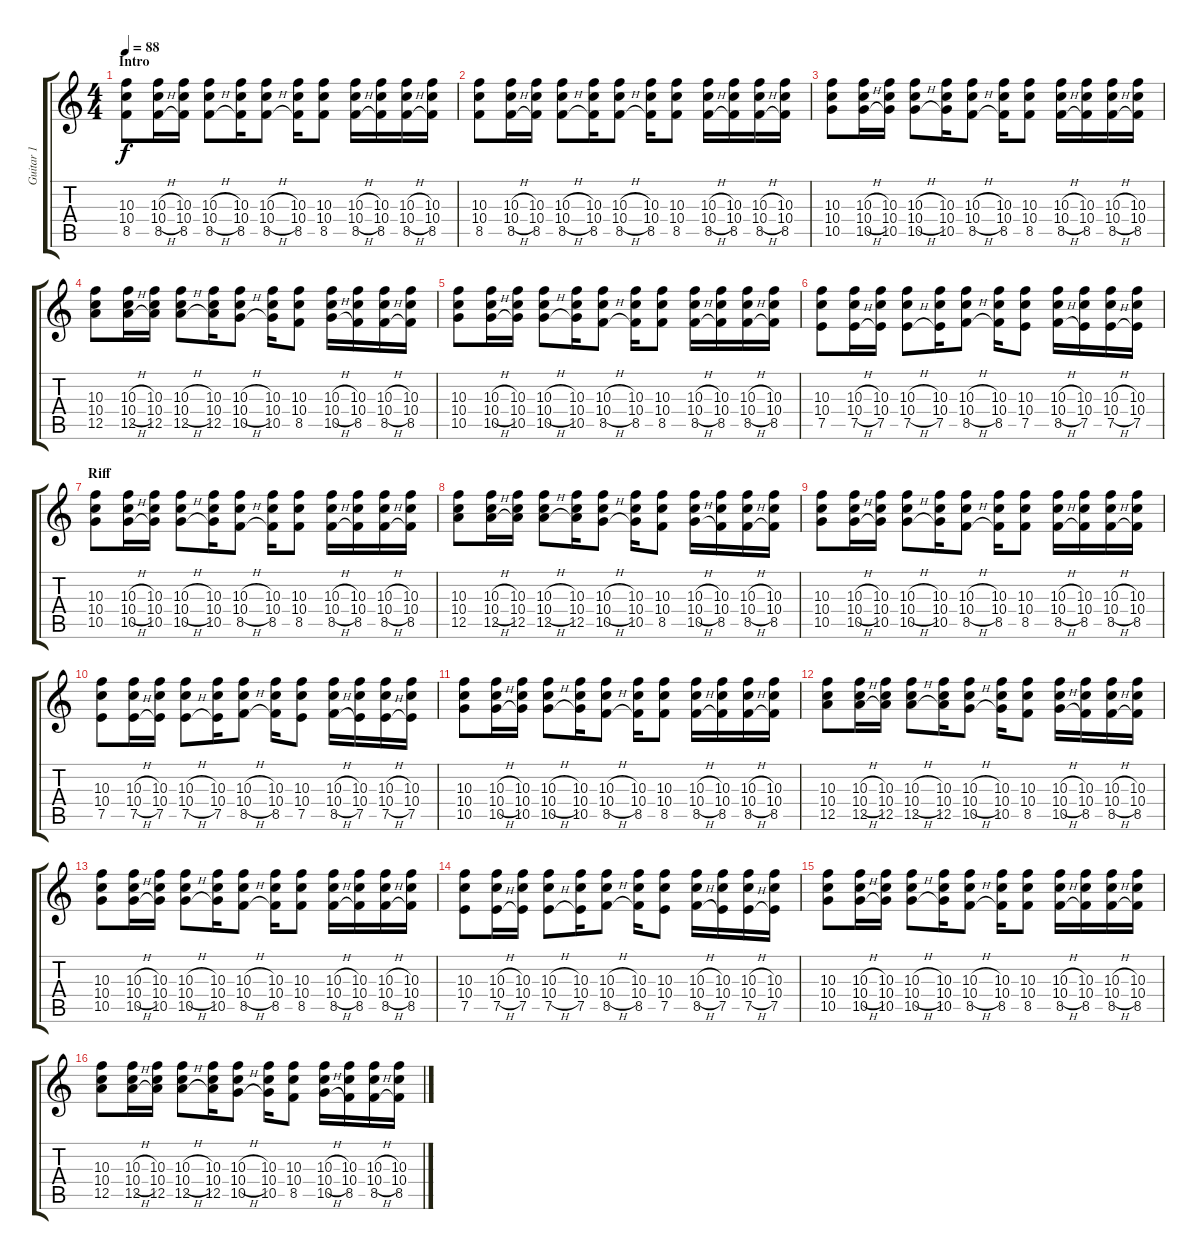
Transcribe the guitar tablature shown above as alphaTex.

\track ("Guitar 1" "Guitar 1") {instrument acousticguitarsteel}
\staff {score tabs}
\tuning (E4 B3 G3 D3 A2 D2) {hide}
\ts (4 4)
\section ("" "Intro")
\tempo 88
\clef g2
\ks c
(10.3 10.4 8.5).8{dy f instrument acousticguitarsteel} (10.3{h} 10.4{h} 8.5{h}).16 (10.3 10.4 8.5).16 (10.3{h} 10.4{h} 8.5{h}).8 (10.3 10.4 8.5).16 (10.3{h} 10.4{h} 8.5{h}).8 (10.3 10.4 8.5).16 (10.3 10.4 8.5).8 (10.3{h} 10.4{h} 8.5{h}).16 (10.3 10.4 8.5).16 (10.3{h} 10.4{h} 8.5{h}).16 (10.3 10.4 8.5).16 |
(10.3 10.4 8.5).8 (10.3{h} 10.4{h} 8.5{h}).16 (10.3 10.4 8.5).16 (10.3{h} 10.4{h} 8.5{h}).8 (10.3 10.4 8.5).16 (10.3{h} 10.4{h} 8.5{h}).8 (10.3 10.4 8.5).16 (10.3 10.4 8.5).8 (10.3{h} 10.4{h} 8.5{h}).16 (10.3 10.4 8.5).16 (10.3{h} 10.4{h} 8.5{h}).16 (10.3 10.4 8.5).16 |
(10.3 10.4 10.5).8 (10.3{h} 10.4{h} 10.5{h}).16 (10.3 10.4 10.5).16 (10.3{h} 10.4{h} 10.5{h}).8 (10.3 10.4 10.5).16 (10.3{h} 10.4{h} 8.5{h}).8 (10.3 10.4 8.5).16 (10.3 10.4 8.5).8 (10.3{h} 10.4{h} 8.5{h}).16 (10.3 10.4 8.5).16 (10.3{h} 10.4{h} 8.5{h}).16 (10.3 10.4 8.5).16 |
(10.3 10.4 12.5).8 (10.3{h} 10.4{h} 12.5{h}).16 (10.3 10.4 12.5).16 (10.3{h} 10.4{h} 12.5{h}).8 (10.3 10.4 12.5).16 (10.3{h} 10.4{h} 10.5{h}).8 (10.3 10.4 10.5).16 (10.3 10.4 8.5).8 (10.3{h} 10.4{h} 10.5{h}).16 (10.3 10.4 8.5).16 (10.3{h} 10.4{h} 8.5{h}).16 (10.3 10.4 8.5).16 |
(10.3 10.4 10.5).8 (10.3{h} 10.4{h} 10.5{h}).16 (10.3 10.4 10.5).16 (10.3{h} 10.4{h} 10.5{h}).8 (10.3 10.4 10.5).16 (10.3{h} 10.4{h} 8.5{h}).8 (10.3 10.4 8.5).16 (10.3 10.4 8.5).8 (10.3{h} 10.4{h} 8.5{h}).16 (10.3 10.4 8.5).16 (10.3{h} 10.4{h} 8.5{h}).16 (10.3 10.4 8.5).16 |
(10.3 10.4 7.5).8 (10.3{h} 10.4{h} 7.5{h}).16 (10.3 10.4 7.5).16 (10.3{h} 10.4{h} 7.5{h}).8 (10.3 10.4 7.5).16 (10.3{h} 10.4{h} 8.5{h}).8 (10.3 10.4 8.5).16 (10.3 10.4 7.5).8 (10.3{h} 10.4{h} 8.5{h}).16 (10.3 10.4 7.5).16 (10.3{h} 10.4{h} 7.5{h}).16 (10.3 10.4 7.5).16 |
\section ("" "Riff")
(10.3 10.4 10.5).8 (10.3{h} 10.4{h} 10.5{h}).16 (10.3 10.4 10.5).16 (10.3{h} 10.4{h} 10.5{h}).8 (10.3 10.4 10.5).16 (10.3{h} 10.4{h} 8.5{h}).8 (10.3 10.4 8.5).16 (10.3 10.4 8.5).8 (10.3{h} 10.4{h} 8.5{h}).16 (10.3 10.4 8.5).16 (10.3{h} 10.4{h} 8.5{h}).16 (10.3 10.4 8.5).16 |
(10.3 10.4 12.5).8 (10.3{h} 10.4{h} 12.5{h}).16 (10.3 10.4 12.5).16 (10.3{h} 10.4{h} 12.5{h}).8 (10.3 10.4 12.5).16 (10.3{h} 10.4{h} 10.5{h}).8 (10.3 10.4 10.5).16 (10.3 10.4 8.5).8 (10.3{h} 10.4{h} 10.5{h}).16 (10.3 10.4 8.5).16 (10.3{h} 10.4{h} 8.5{h}).16 (10.3 10.4 8.5).16 |
(10.3 10.4 10.5).8 (10.3{h} 10.4{h} 10.5{h}).16 (10.3 10.4 10.5).16 (10.3{h} 10.4{h} 10.5{h}).8 (10.3 10.4 10.5).16 (10.3{h} 10.4{h} 8.5{h}).8 (10.3 10.4 8.5).16 (10.3 10.4 8.5).8 (10.3{h} 10.4{h} 8.5{h}).16 (10.3 10.4 8.5).16 (10.3{h} 10.4{h} 8.5{h}).16 (10.3 10.4 8.5).16 |
(10.3 10.4 7.5).8 (10.3{h} 10.4{h} 7.5{h}).16 (10.3 10.4 7.5).16 (10.3{h} 10.4{h} 7.5{h}).8 (10.3 10.4 7.5).16 (10.3{h} 10.4{h} 8.5{h}).8 (10.3 10.4 8.5).16 (10.3 10.4 7.5).8 (10.3{h} 10.4{h} 8.5{h}).16 (10.3 10.4 7.5).16 (10.3{h} 10.4{h} 7.5{h}).16 (10.3 10.4 7.5).16 |
(10.3 10.4 10.5).8 (10.3{h} 10.4{h} 10.5{h}).16 (10.3 10.4 10.5).16 (10.3{h} 10.4{h} 10.5{h}).8 (10.3 10.4 10.5).16 (10.3{h} 10.4{h} 8.5{h}).8 (10.3 10.4 8.5).16 (10.3 10.4 8.5).8 (10.3{h} 10.4{h} 8.5{h}).16 (10.3 10.4 8.5).16 (10.3{h} 10.4{h} 8.5{h}).16 (10.3 10.4 8.5).16 |
(10.3 10.4 12.5).8 (10.3{h} 10.4{h} 12.5{h}).16 (10.3 10.4 12.5).16 (10.3{h} 10.4{h} 12.5{h}).8 (10.3 10.4 12.5).16 (10.3{h} 10.4{h} 10.5{h}).8 (10.3 10.4 10.5).16 (10.3 10.4 8.5).8 (10.3{h} 10.4{h} 10.5{h}).16 (10.3 10.4 8.5).16 (10.3{h} 10.4{h} 8.5{h}).16 (10.3 10.4 8.5).16 |
(10.3 10.4 10.5).8 (10.3{h} 10.4{h} 10.5{h}).16 (10.3 10.4 10.5).16 (10.3{h} 10.4{h} 10.5{h}).8 (10.3 10.4 10.5).16 (10.3{h} 10.4{h} 8.5{h}).8 (10.3 10.4 8.5).16 (10.3 10.4 8.5).8 (10.3{h} 10.4{h} 8.5{h}).16 (10.3 10.4 8.5).16 (10.3{h} 10.4{h} 8.5{h}).16 (10.3 10.4 8.5).16 |
(10.3 10.4 7.5).8 (10.3{h} 10.4{h} 7.5{h}).16 (10.3 10.4 7.5).16 (10.3{h} 10.4{h} 7.5{h}).8 (10.3 10.4 7.5).16 (10.3{h} 10.4{h} 8.5{h}).8 (10.3 10.4 8.5).16 (10.3 10.4 7.5).8 (10.3{h} 10.4{h} 8.5{h}).16 (10.3 10.4 7.5).16 (10.3{h} 10.4{h} 7.5{h}).16 (10.3 10.4 7.5).16 |
(10.3 10.4 10.5).8 (10.3{h} 10.4{h} 10.5{h}).16 (10.3 10.4 10.5).16 (10.3{h} 10.4{h} 10.5{h}).8 (10.3 10.4 10.5).16 (10.3{h} 10.4{h} 8.5{h}).8 (10.3 10.4 8.5).16 (10.3 10.4 8.5).8 (10.3{h} 10.4{h} 8.5{h}).16 (10.3 10.4 8.5).16 (10.3{h} 10.4{h} 8.5{h}).16 (10.3 10.4 8.5).16 |
(10.3 10.4 12.5).8 (10.3{h} 10.4{h} 12.5{h}).16 (10.3 10.4 12.5).16 (10.3{h} 10.4{h} 12.5{h}).8 (10.3 10.4 12.5).16 (10.3{h} 10.4{h} 10.5{h}).8 (10.3 10.4 10.5).16 (10.3 10.4 8.5).8 (10.3{h} 10.4{h} 10.5{h}).16 (10.3 10.4 8.5).16 (10.3{h} 10.4{h} 8.5{h}).16 (10.3 10.4 8.5).16
